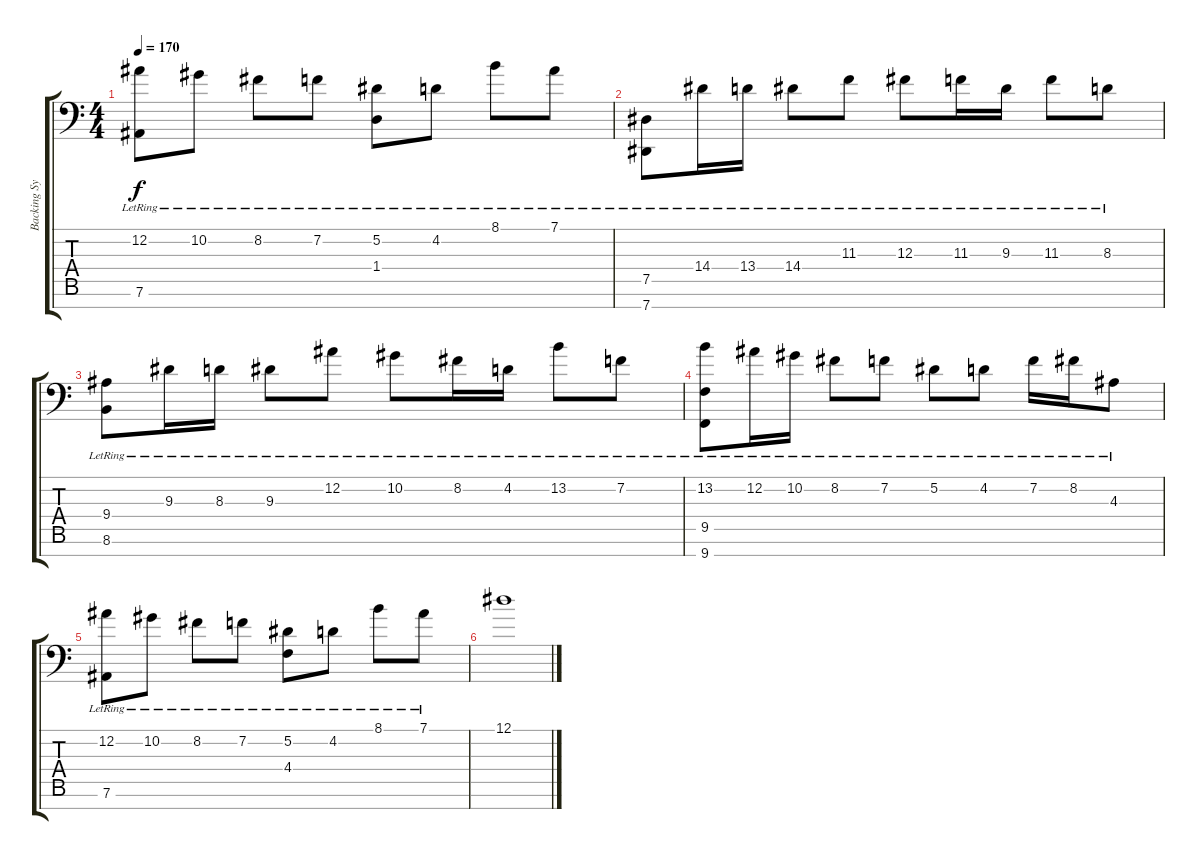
\track ("Backing Synth" "Backing Sy") {instrument koto}
\staff {score tabs}
\tuning (Eb4 Bb3 Gb3 Db3 Ab2 Eb2 Ab1) {hide}
\ts (4 4)
\tempo 170
\clef f4
\ks c
(12.2{lr} 7.6{lr}).8{dy f} 10.2{lr}.8 8.2{lr}.8 7.2{lr}.8 (5.2{lr} 1.4{lr}).8 4.2{lr}.8 8.1{lr}.8 7.1{lr}.8 |
(7.5{lr} 7.7{lr}).8 14.4{lr}.16 13.4{lr}.16 14.4{lr}.8 11.3{lr}.8 12.3{lr}.8 11.3{lr}.16 9.3{lr}.16 11.3{lr}.8 8.3{lr}.8 |
(9.4{lr} 8.6{lr}).8 9.3{lr}.16 8.3{lr}.16 9.3{lr}.8 12.2{lr}.8 10.2{lr}.8 8.2{lr}.16 4.2{lr}.16 13.2{lr}.8 7.2{lr}.8 |
(13.2{lr} 9.5{lr} 9.7{lr}).8 12.2{lr}.16 10.2{lr}.16 8.2{lr}.8 7.2{lr}.8 5.2{lr}.8 4.2{lr}.8 7.2{lr}.16 8.2{lr}.16 4.3{lr}.8 |
(12.2{lr} 7.6{lr}).8 10.2{lr}.8 8.2{lr}.8 7.2{lr}.8 (5.2{lr} 4.4{lr}).8 4.2{lr}.8 8.1{lr}.8 7.1{lr}.8 |
12.1.1
